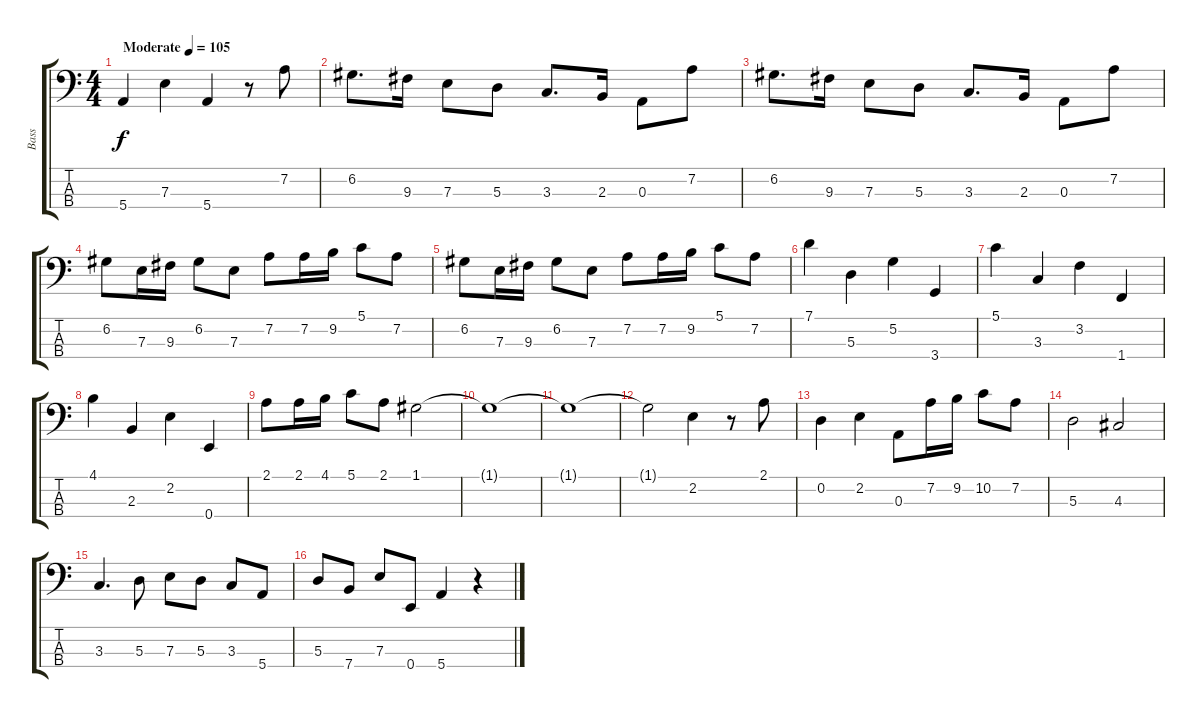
\track ("Bass" "Bass") {instrument electricbassfinger}
\staff {score tabs}
\tuning (G2 D2 A1 E1) {hide}
\ts (4 4)
\tempo (105 "Moderate")
\clef f4
\ks c
5.4.4{dy f instrument electricbassfinger} 7.3.4 5.4.4 r.8 7.2.8 |
6.2.8{d} 9.3.16 7.3.8 5.3.8 3.3.8{d} 2.3.16 0.3.8 7.2.8 |
6.2.8{d} 9.3.16 7.3.8 5.3.8 3.3.8{d} 2.3.16 0.3.8 7.2.8 |
6.2.8 7.3.16 9.3.16 6.2.8 7.3.8 7.2.8 7.2.16 9.2.16 5.1.8 7.2.8 |
6.2.8 7.3.16 9.3.16 6.2.8 7.3.8 7.2.8 7.2.16 9.2.16 5.1.8 7.2.8 |
7.1.4 5.3.4 5.2.4 3.4.4 |
5.1.4 3.3.4 3.2.4 1.4.4 |
4.1.4 2.3.4 2.2.4 0.4.4 |
2.1.8 2.1.16 4.1.16 5.1.8 2.1.8 1.1.2 |
1.1{t}.1 |
1.1{t}.1 |
1.1{t}.2 2.2.4 r.8 2.1.8 |
0.2.4 2.2.4 0.3.8 7.2.16 9.2.16 10.2.8 7.2.8 |
5.3.2 4.3.2 |
3.3.4{d} 5.3.8 7.3.8 5.3.8 3.3.8 5.4.8 |
5.3.8 7.4.8 7.3.8 0.4.8 5.4.4 r.4
